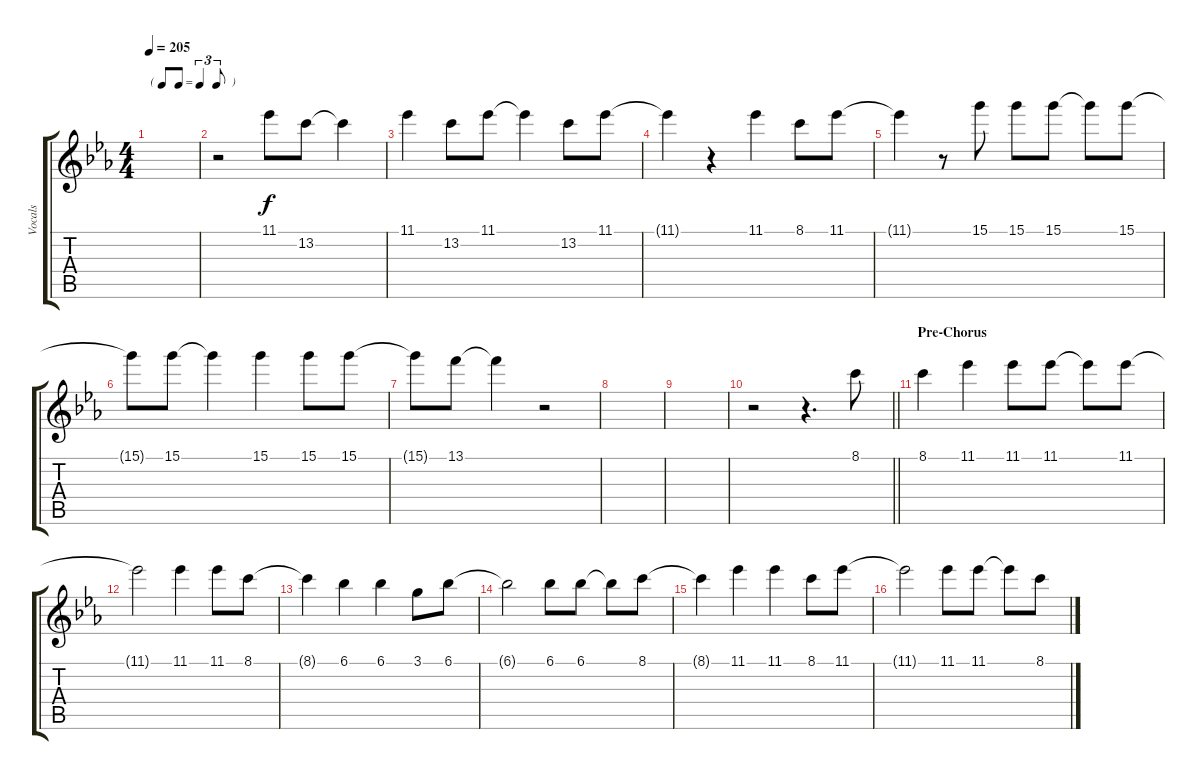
\track ("Vocals" "Vocals") {instrument acousticbass}
\staff {score tabs}
\tuning (E4 B3 G3 D3 A2 E2) {hide}
\ts (4 4)
\tf triplet8th
\tempo 205
\clef g2
\ks eb
|
r.2 11.1.8 13.2.8 13.2{t}.4 |
11.1.4 13.2.8 11.1.8 11.1{t}.4 13.2.8 11.1.8 |
11.1{t}.4 r.4 11.1.4 8.1.8 11.1.8 |
11.1{t}.4 r.8 15.1.8 15.1.8 15.1.8 15.1{t}.8 15.1.8 |
15.1{t}.8 15.1.8 15.1{t}.4 15.1.4 15.1.8 15.1.8 |
15.1{t}.8 13.1.8 13.1{t}.4 r.2 |
|
|
\barLineRight lightlight
r.2 r.4{d} 8.1.8 |
\section ("" "Pre-Chorus")
8.1.4 11.1.4 11.1.8 11.1.8 11.1{t}.8 11.1.8 |
11.1{t}.2 11.1.4 11.1.8 8.1.8 |
8.1{t}.4 6.1.4 6.1.4 3.1.8 6.1.8 |
6.1{t}.2 6.1.8 6.1.8 6.1{t}.8 8.1.8 |
8.1{t}.4 11.1.4 11.1.4 8.1.8 11.1.8 |
11.1{t}.2 11.1.8 11.1.8 11.1{t}.8 8.1.8
